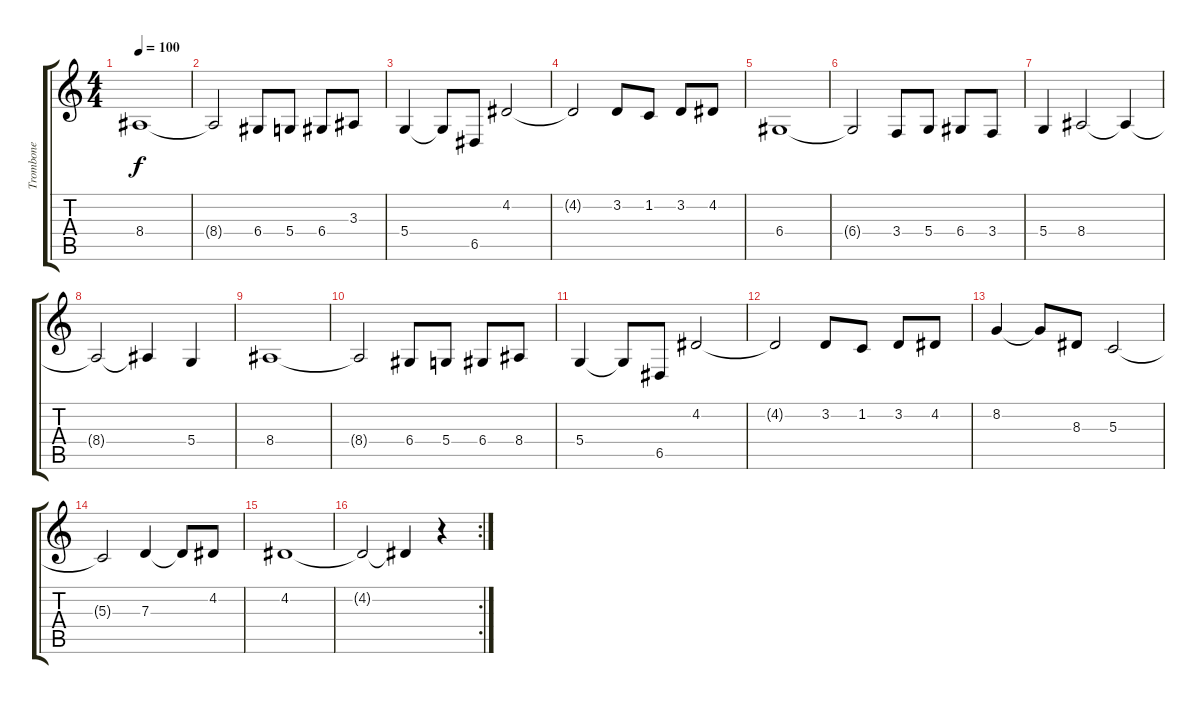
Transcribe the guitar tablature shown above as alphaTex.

\track ("Trombone" "Trombone") {instrument trombone}
\staff {score tabs}
\tuning (E4 B3 G3 D3 A2 E2) {hide}
\ts (4 4)
\tempo 100
\clef g2
\ks c
8.4.1{dy f} |
8.4{t}.2 6.4.8 5.4.8 6.4.8 3.3.8 |
5.4.4 5.4{t}.8 6.5.8 4.2.2 |
4.2{t}.2 3.2.8 1.2.8 3.2.8 4.2.8 |
6.4.1 |
6.4{t}.2 3.4.8 5.4.8 6.4.8 3.4.8 |
5.4.4 8.4.2 8.4{t}.4 |
8.4{t}.2 8.4{t}.4 5.4.4 |
8.4.1 |
8.4{t}.2 6.4.8 5.4.8 6.4.8 8.4.8 |
5.4.4 5.4{t}.8 6.5.8 4.2.2 |
4.2{t}.2 3.2.8 1.2.8 3.2.8 4.2.8 |
8.2.4 8.2{t}.8 8.3.8 5.3.2 |
5.3{t}.2 7.3.4 7.3{t}.8 4.2.8 |
4.2.1 |
\rc 2
4.2{t}.2 4.2{t}.4 r.4
